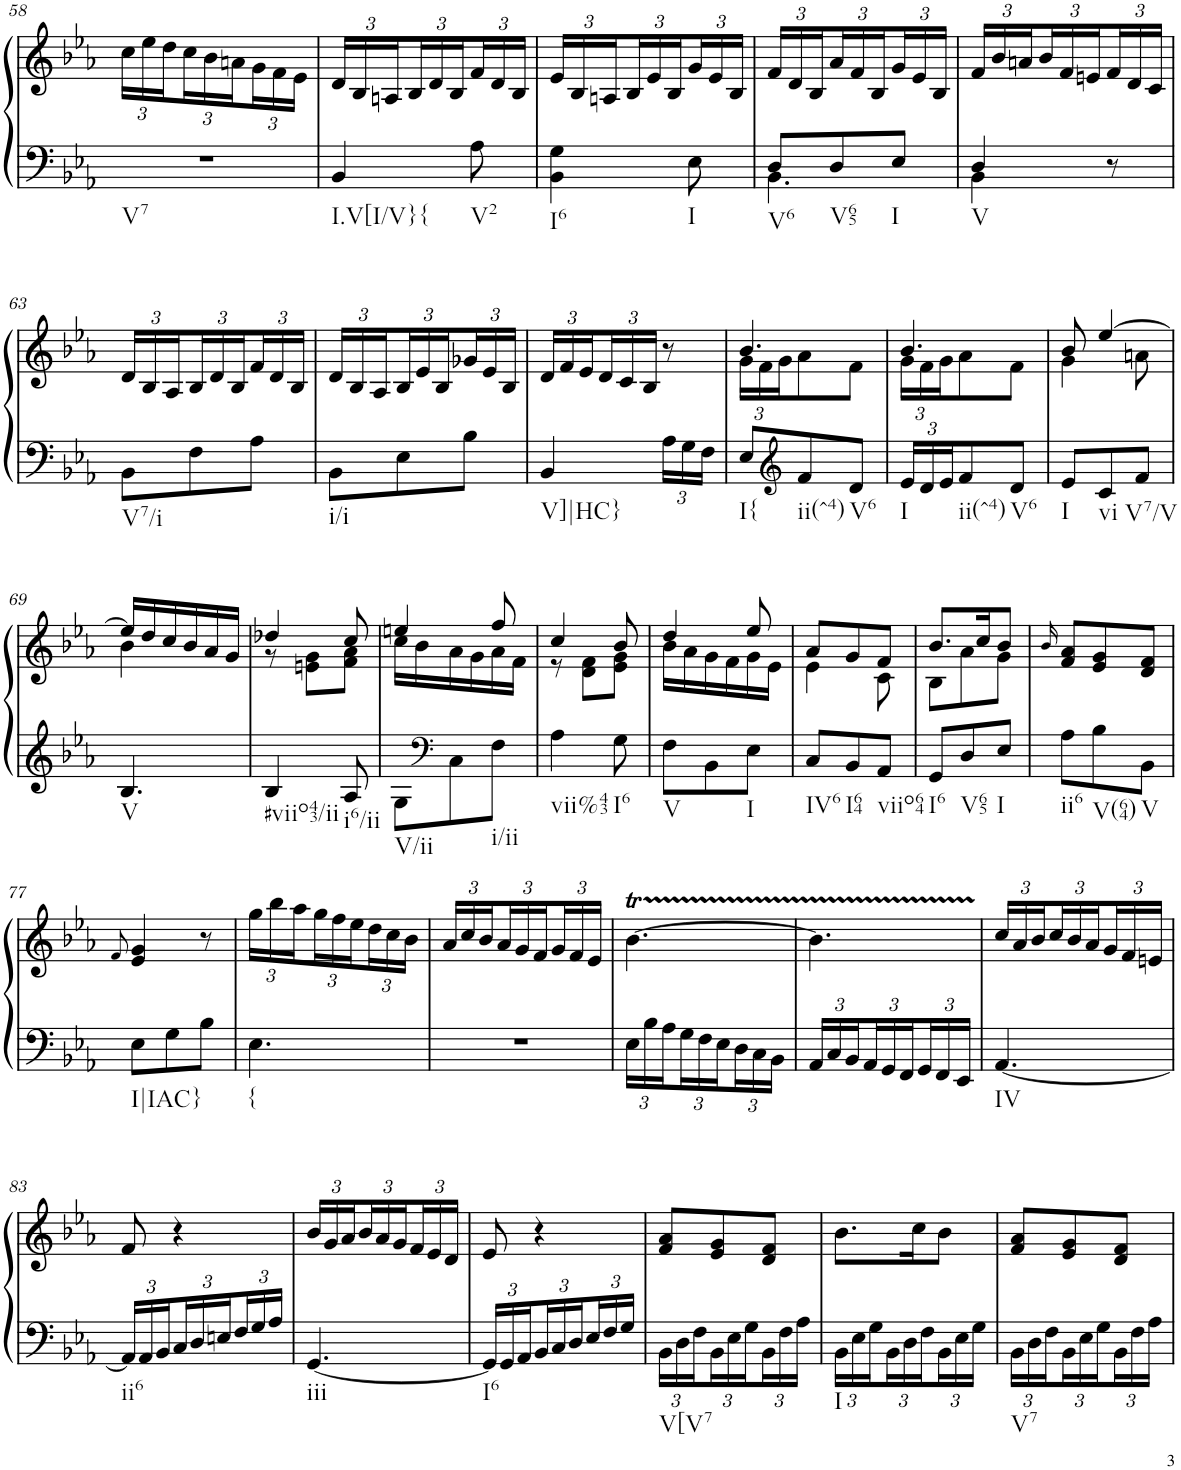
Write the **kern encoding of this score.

**kern	**kern
*part1	*part1
*staff2	*staff1
*I"Piano	*
*I'Pno.	*
!!LO:PB:g=z
*clefF4	*clefG2
*k[b-e-a-]	*k[b-e-a-]
*M3/8	*M3/8
*	*Xbrackettup
=58	=58
!LO:TX:b:t=V7	!
4.r	24cc\LL
.	24ee-\
.	24dd\
.	24cc\
.	24b-\
.	24an\
.	24g\
.	24f\
.	24e-\JJ
=59	=59
!LO:TX:b:t=I.V[I/V}{	!
4BB-/	24d/LL
.	24B-/
.	24An/
.	24B-/
.	24d/
.	24B-/
!LO:TX:b:t=V2	!
8A-\	24f/
.	24d/
.	24B-/JJ
=60	=60
!LO:TX:b:t=I6	!
4BB-\ 4G\	24e-/LL
.	24B-/
.	24An/
.	24B-/
.	24e-/
.	24B-/
!LO:TX:b:t=I	!
8E-\	24g/
.	24e-/
.	24B-/JJ
=61	=61
*^	*
!LO:TX:b:t=V6	!	!
8D/L	4.BB-\	24f/LL
.	.	24d/
.	.	24B-/
!LO:TX:b:t=V65	!	!
8D/	.	24a-/
.	.	24f/
.	.	24B-/
!LO:TX:b:t=I	!	!
8E-/J	.	24g/
.	.	24e-/
.	.	24B-/JJ
=62	=62	=62
!LO:TX:b:t=V	!	!
4D/	4BB-\	24f/LL
.	.	24b-/
.	.	24an/
.	.	24b-/
.	.	24f/
.	.	24en/
8r	8ryy	24f/
.	.	24d/
.	.	24c/JJ
*v	*v	*
!!LO:LB:g=z
=63	=63
!LO:TX:b:t=V7/i	!
8BB-\L	24d/LL
.	24B-/
.	24A-/
8F\	24B-/
.	24d/
.	24B-/
8A-\J	24f/
.	24d/
.	24B-/JJ
=64	=64
!LO:TX:b:t=i/i	!
8BB-\L	24d/LL
.	24B-/
.	24A-/
8E-\	24B-/
.	24e-/
.	24B-/
8B-\J	24g-X/
.	24e-/
.	24B-/JJ
=65	=65
!LO:TX:b:t=V]|HC}	!
4BB-/	24d/LL
.	24f/
.	24e-/
.	24d/
.	24c/
.	24B-/JJ
*Xbrackettup	*
24A-\LL	8r
24G\	.
24F\JJ	.
=66	=66
*	*^
!LO:TX:b:t=I{	!	!
8E-/L	4.b-/	24g\LL
.	.	24f\
.	.	24g\J
*clefG2	*	*
!LO:TX:b:t=ii(^4)	!	!
8f/	.	8a-\
!LO:TX:b:t=V6	!	!
8d/J	.	8f\J
=67	=67	=67
!LO:TX:b:t=I	!	!
24e-/LL	4.b-/	24g\LL
24d/	.	24f\
24e-/J	.	24g\J
!LO:TX:b:t=ii(^4)	!	!
8f/	.	8a-\
!LO:TX:b:t=V6	!	!
8d/J	.	8f\J
=68	=68	=68
!LO:TX:b:t=I	!	!
8e-/L	8b-/	4g\
!LO:TX:b:t=vi	!	!
8c/	[>4ee-/	.
!LO:TX:b:t=V7/V	!	!
8f/J	.	8an\
!!LO:LB:g=z	!!
=69	=69	=69
!LO:TX:b:t=V	!	!
4.B-/	16ee-/LL]	4b-\
.	16dd/	.
.	16cc/	.
.	16b-/	.
.	16a-/	8ryy
.	16g/JJ	.
=70	=70	=70
!LO:TX:b:t=#viio43/ii	!	!
4B-/	4dd-X/	8r
.	.	8en\ 8g\L
!LO:TX:b:t=i6/ii	!	!
8A-/	8cc/	8f\ 8a-\J
=71	=71	=71
!LO:TX:b:t=V/ii	!	!
8G\L	16cc\LL	4een/
.	16b-\	.
*clefF4	*	*
8C\	16a-\	.
.	16g\	.
!LO:TX:b:t=i/ii	!	!
8F\J	16a-\	8ff/
.	16f\JJ	.
=72	=72	=72
!LO:TX:b:t=vii%43	!	!
4A-\	4cc/	8r
.	.	8d\ 8f\L
!LO:TX:b:t=I6	!	!
8G\	8b-/	8e-\ 8g\J
=73	=73	=73
!LO:TX:b:t=V	!	!
8F\L	4dd/	16b-\LL
.	.	16a-\
8BB-\	.	16g\
.	.	16f\
!LO:TX:b:t=I	!	!
8E-\J	8ee-/	16g\
.	.	16e-\JJ
=74	=74	=74
!LO:TX:b:t=IV6	!	!
8C/L	8a-/L	4e-\
!LO:TX:b:t=I64	!	!
8BB-/	8g/	.
!LO:TX:b:t=viio64	!	!
8AA-/J	8f/J	8c\
=75	=75	=75
!LO:TX:b:t=I6	!	!
8GG/L	8.b-/L	8B-\L
!LO:TX:b:t=V65	!	!
8D/	.	8a-\
.	16cc/K	.
!LO:TX:b:t=I	!	!
8E-/J	8b-/J	8g\J
*	*v	*v
=76	=76
.	16qb-/
!LO:TX:b:t=ii6	!
8A-\L	8f/ 8a-/L
!LO:TX:b:t=V(64)	!
8B-\	8e-/ 8g/
!LO:TX:b:t=V	!
8BB-\J	8d/ 8f/J
!!LO:LB:g=z
=77	=77
.	8qf/
!LO:TX:b:t=I|IAC}	!
8E-\L	4e-/ 4g/
8G\	.
8B-\J	8r
=78	=78
!LO:TX:b:t={	!
4.E-\	24gg\LL
.	24bb-\
.	24aa-\
.	24gg\
.	24ff\
.	24ee-\
.	24dd\
.	24cc\
.	24b-\JJ
=79	=79
4.r	24a-/LL
.	24cc/
.	24b-/
.	24a-/
.	24g/
.	24f/
.	24g/
.	24f/
.	24e-/JJ
=80	=80
24E-\LL	[4.b-T\
24B-\	.
24A-\	.
24G\	.
24F\	.
24E-\	.
24D\	.
24C\	.
24BB-\JJ	.
=81	=81
24AA-/LL	4.b-TTT\]
24C/	.
24BB-/	.
24AA-/	.
24GG/	.
24FF/	.
24GG/	.
24FF/	.
24EE-/JJ	.
=82	=82
!LO:TX:b:t=IV	!
[<4.AA-/	24cc/LL
.	24a-/
.	24b-/
.	24cc/
.	24b-/
.	24a-/
.	24g/
.	24f/
.	24en/JJ
!!LO:LB:g=z
=83	=83
!LO:TX:b:t=ii6	!
24AA-/LL]	8f/
24AA-/	.
24BB-/	.
24C/	4r
24D/	.
24En/	.
24F/	.
24G/	.
24A-/JJ	.
=84	=84
!LO:TX:b:t=iii	!
[<4.GG/	24b-/LL
.	24g/
.	24a-/
.	24b-/
.	24a-/
.	24g/
.	24f/
.	24e-/
.	24d/JJ
=85	=85
!LO:TX:b:t=I6	!
24GG/LL]	8e-/
24GG/	.
24AA-/	.
24BB-/	4r
24C/	.
24D/	.
24E-/	.
24F/	.
24G/JJ	.
=86	=86
!LO:TX:b:t=V[V7	!
24BB-\LL	8f/ 8a-/L
24D\	.
24F\	.
24BB-\	8e-/ 8g/
24E-\	.
24G\	.
24BB-\	8d/ 8f/J
24F\	.
24A-\JJ	.
=87	=87
!LO:TX:b:t=I	!
24BB-\LL	8.b-\L
24E-\	.
24G\	.
24BB-\	.
24D\	.
.	16cc\K
24F\	.
24BB-\	8b-\J
24E-\	.
24G\JJ	.
=88	=88
!LO:TX:b:t=V7	!
24BB-\LL	8f/ 8a-/L
24D\	.
24F\	.
24BB-\	8e-/ 8g/
24E-\	.
24G\	.
24BB-\	8d/ 8f/J
24F\	.
24A-\JJ	.
=	=
*-	*-
